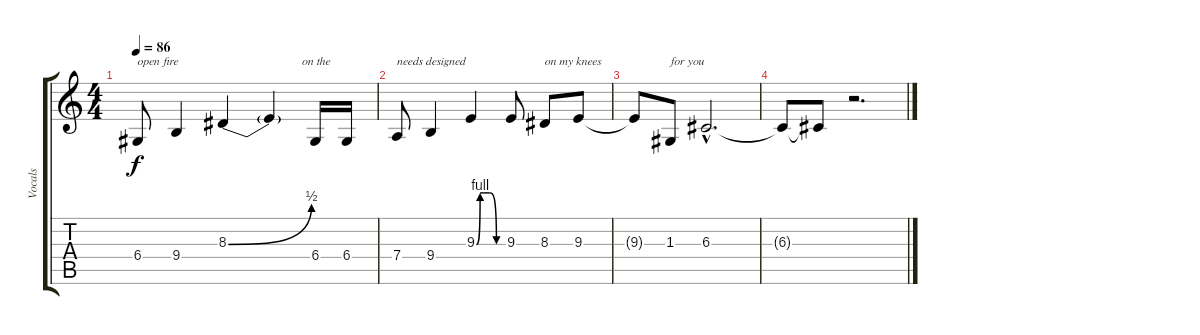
\track ("Vocals" "Vocals") {instrument synthvoice}
\staff {score tabs}
\tuning (E4 B3 G3 D3 A2 E2) {hide}
\ts (4 4)
\tempo 86
\clef g2
\ks c
6.4.8{txt "open fire" dy f} 9.4.4 8.3{be (bend 0 0 60 2)}.4 8.3{t}.4{txt "           on the"} 6.4.16 6.4.16 |
7.4.8{txt "needs designed"} 9.4.4 9.3{be (custom 0 0 8 4 15 4 30 4 45 0 60 0)}.4 9.3.8 8.3.8{txt "on my knees"} 9.3.8 |
9.3{t}.8 1.3.8{txt "for you"} 6.3{hac}.2{d} |
6.3{t}.8 6.3{t}.8 r.2{d}
